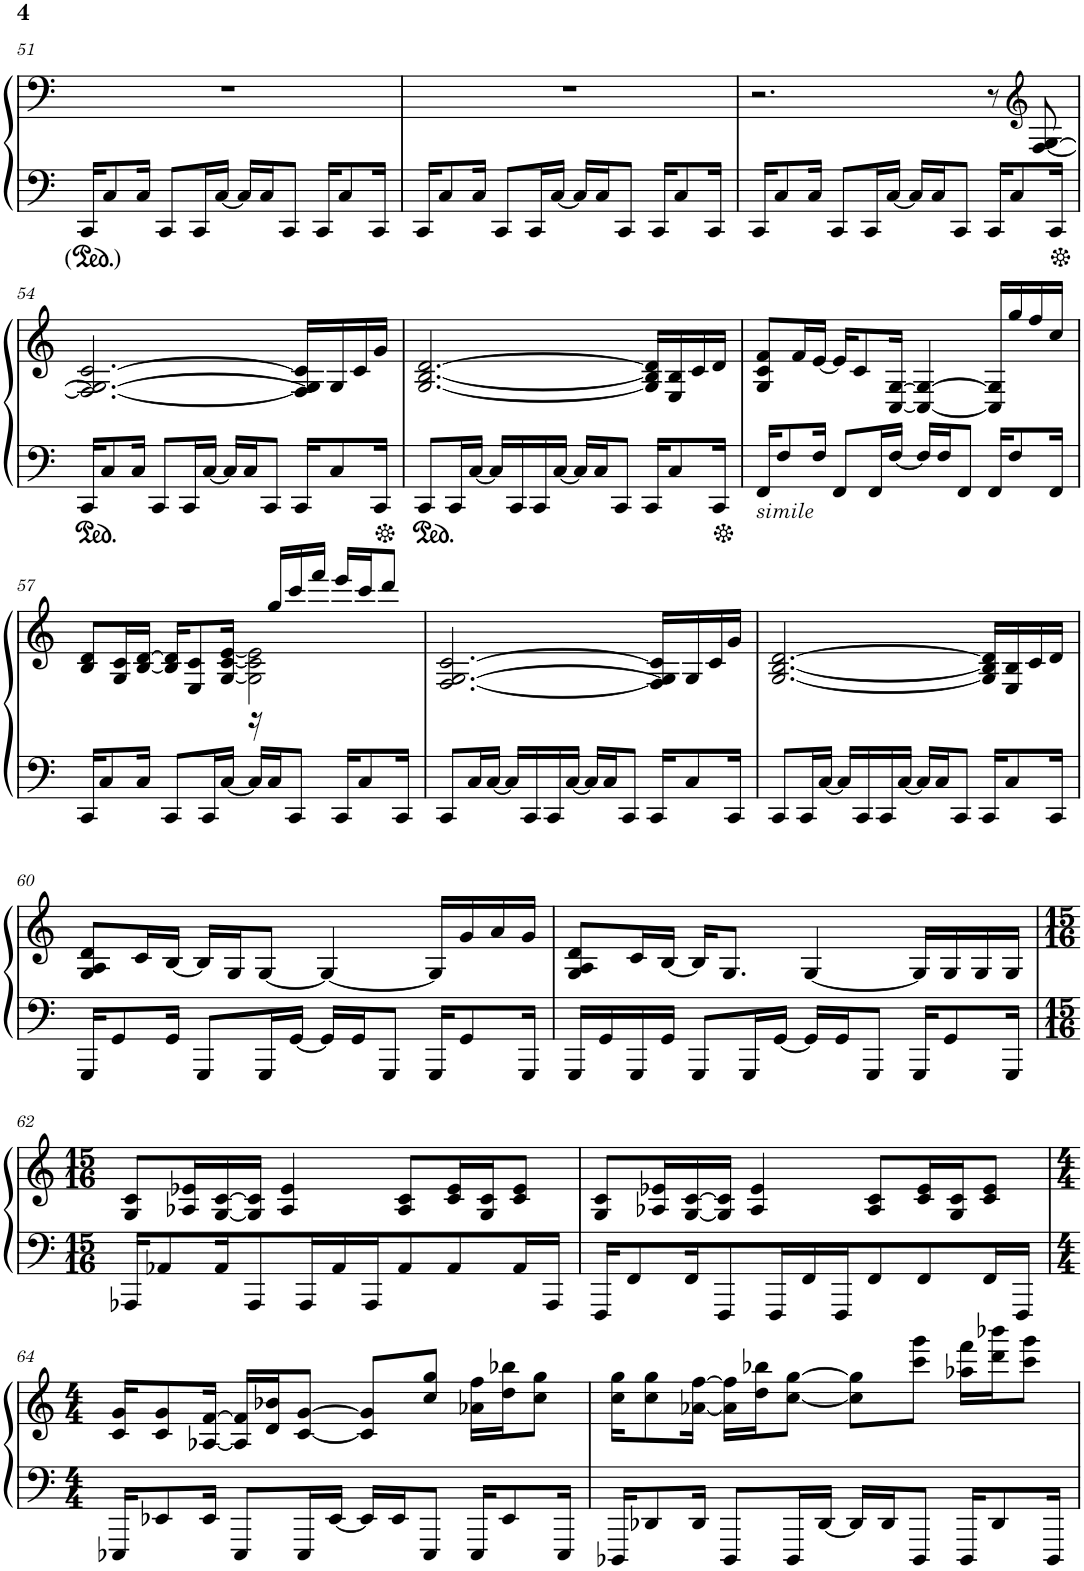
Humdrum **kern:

**kern	**kern
*part1	*part1
*staff2	*staff1
*I"Piano	*
*I'Pno.	*
!!LO:PB:g=z
*clefF4	*clefF4
*k[]	*k[]
*M4/4	*M4/4
=51	=51
16CC/KL	1r
8C/	.
16C/Jk	.
8CC/L	.
16CC/L	.
[16C/JJ	.
16C/LL]	.
16C/J	.
8CC/J	.
16CC/KL	.
8C/	.
16CC/Jk	.
=52	=52
16CC/KL	1r
8C/	.
16C/Jk	.
8CC/L	.
16CC/L	.
[16C/JJ	.
16C/LL]	.
16C/J	.
8CC/J	.
16CC/KL	.
8C/	.
16CC/Jk	.
=53	=53
16CC/KL	2.r
8C/	.
16C/Jk	.
8CC/L	.
16CC/L	.
[16C/JJ	.
16C/LL]	.
16C/J	.
8CC/J	.
16CC/KL	8r
8C/	.
*	*clefG2
.	[8F/ [8G/
16CC/Jk	.
!!LO:LB:g=z
=54	=54
16CC/KL	2.F/_ 2.G/_ [2.c/
8C/	.
16C/Jk	.
8CC/L	.
16CC/L	.
[16C/JJ	.
16C/LL]	.
16C/J	.
8CC/J	.
16CC/KL	16F/] 16G/] 16c/]LL
8C/	16G/
.	16c/
16CC/Jk	16g/JJ
=55	=55
8CC/L	[2.G/ [2.B/ [2.d/
16CC/L	.
[16C/JJ	.
16C/LL]	.
16CC/	.
16CC/	.
[16C/JJ	.
16C/LL]	.
16C/J	.
8CC/J	.
16CC/KL	16G/] 16B/] 16d/]LL
8C/	16E/ 16B/
.	16c/
16CC/Jk	16d/JJ
=56	=56
!LO:TX:b:i:t=simile	!
16FF/KL	8G/ 8c/ 8f/L
8F/	.
.	16f/L
16F/Jk	[16e/JJ
8FF/L	16e/KL]
.	8c/
16FF/L	.
[16F/JJ	[16C/ [16G/Jk
16F/LL]	4C/_ 4G/_
16F/J	.
8FF/J	.
16FF/KL	16C/] 16G/]LL
8F/	16gg/
.	16ff/
16FF/Jk	16cc/JJ
!!LO:LB:g=z
=57	=57
*	*^
16CC/KL	8B/ 8d/L	2ryy
8C/	.	.
.	16G/ 16c/L	.
16C/Jk	[16B/ [16d/JJ	.
8CC/L	16B/] 16d/]KL	.
.	8E/ 8c/	.
16CC/L	.	.
[16C/JJ	[16G/ [16c/ [16e/Jk	.
16C/LL]	2G\] 2c\] 2e\]	16r
16C/J	.	16gg/LL
8CC/J	.	16ccc/
.	.	16fff/JJ
16CC/KL	.	16eee/LL
8C/	.	16ccc/J
.	.	8ddd/J
16CC/Jk	.	.
*	*v	*v
=58	=58
8CC/L	[2.F/ [2.G/ [2.c/
16C/L	.
[16C/JJ	.
16C/LL]	.
16CC/	.
16CC/	.
[16C/JJ	.
16C/LL]	.
16C/J	.
8CC/J	.
16CC/KL	16F/] 16G/] 16c/]LL
8C/	16G/
.	16c/
16CC/Jk	16g/JJ
=59	=59
8CC/L	[2.G/ [2.B/ [2.d/
16CC/L	.
[16C/JJ	.
16C/LL]	.
16CC/	.
16CC/	.
[16C/JJ	.
16C/LL]	.
16C/J	.
8CC/J	.
16CC/KL	16G/] 16B/] 16d/]LL
8C/	16E/ 16B/
.	16c/
16CC/Jk	16d/JJ
!!LO:LB:g=z
=60	=60
16GGG/KL	8G/ 8A/ 8d/L
8GG/	.
.	16c/L
16GG/Jk	[16B/JJ
8GGG/L	16B/LL]
.	16G/J
16GGG/L	[8G/J
[16GG/JJ	.
16GG/LL]	4G/_
16GG/J	.
8GGG/J	.
16GGG/KL	16G/LL]
8GG/	16g/
.	16a/
16GGG/Jk	16g/JJ
=61	=61
16GGG/LL	8G/ 8A/ 8d/L
16GG/	.
16GGG/	16c/L
16GG/JJ	[16B/JJ
8GGG/L	16B/KL]
.	8.G/J
16GGG/L	.
[16GG/JJ	.
16GG/LL]	[4G/
16GG/J	.
8GGG/J	.
16GGG/KL	16G/LL]
8GG/	16G/
.	16G/
16GGG/Jk	16G/JJ
!!LO:LB:g=z
=62	=62
*M15/16	*M15/16
16AAA-X/KL	8G/ 8c/L
8AA-X/	.
.	16A-X/ 16e-X/L
16AA-/K	[16G/ [16c/
8AAA-/	16G/] 16c/]JJ
.	4A-/ 4e-/
16AAA-/L	.
16AA-/	.
16AAA-/J	.
8AA-/	8A-/ 8c/L
8AA-/	16c/ 16e-/L
.	16G/ 16c/J
16AA-/L	8c/ 8e-/J
16AAA-/JJ	.
=63	=63
16FFF/KL	8G/ 8c/L
8FF/	.
.	16A-X/ 16e-X/L
16FF/K	[16G/ [16c/
8FFF/	16G/] 16c/]JJ
.	4A-/ 4e-/
16FFF/L	.
16FF/	.
16FFF/J	.
8FF/	8A-/ 8c/L
8FF/	16c/ 16e-/L
.	16G/ 16c/J
16FF/L	8c/ 8e-/J
16FFF/JJ	.
!!LO:LB:g=z
=64	=64
*M4/4	*M4/4
16EEE-X/KL	16c/ 16g/KL
8EE-X/	8c/ 8g/
16EE-/Jk	[16A-X/ [16f/Jk
8EEE-/L	16A-/] 16f/]LL
.	16d/ 16b-X/J
16EEE-/L	[8c/ [8g/J
[16EE-/JJ	.
16EE-/LL]	8c/] 8g/]L
16EE-/J	.
8EEE-/J	8cc/ 8gg/J
16EEE-/KL	16a-X\ 16ff\LL
8EE-/	16dd\ 16bb-X\J
.	8cc\ 8gg\J
16EEE-/Jk	.
=65	=65
16DDD-X/KL	16cc\ 16gg\KL
8DD-X/	8cc\ 8gg\
16DD-/Jk	[16a-X\ [16ff\Jk
8DDD-/L	16a-\] 16ff\]LL
.	16dd\ 16bb-X\J
16DDD-/L	[8cc\ [8gg\J
[16DD-/JJ	.
16DD-/LL]	8cc\] 8gg\]L
16DD-/J	.
8DDD-/J	8ccc\ 8ggg\J
16DDD-/KL	16aa-X\ 16fff\LL
8DD-/	16ddd\ 16bbb-X\J
.	8ccc\ 8ggg\J
16DDD-/Jk	.
=	=
*-	*-
